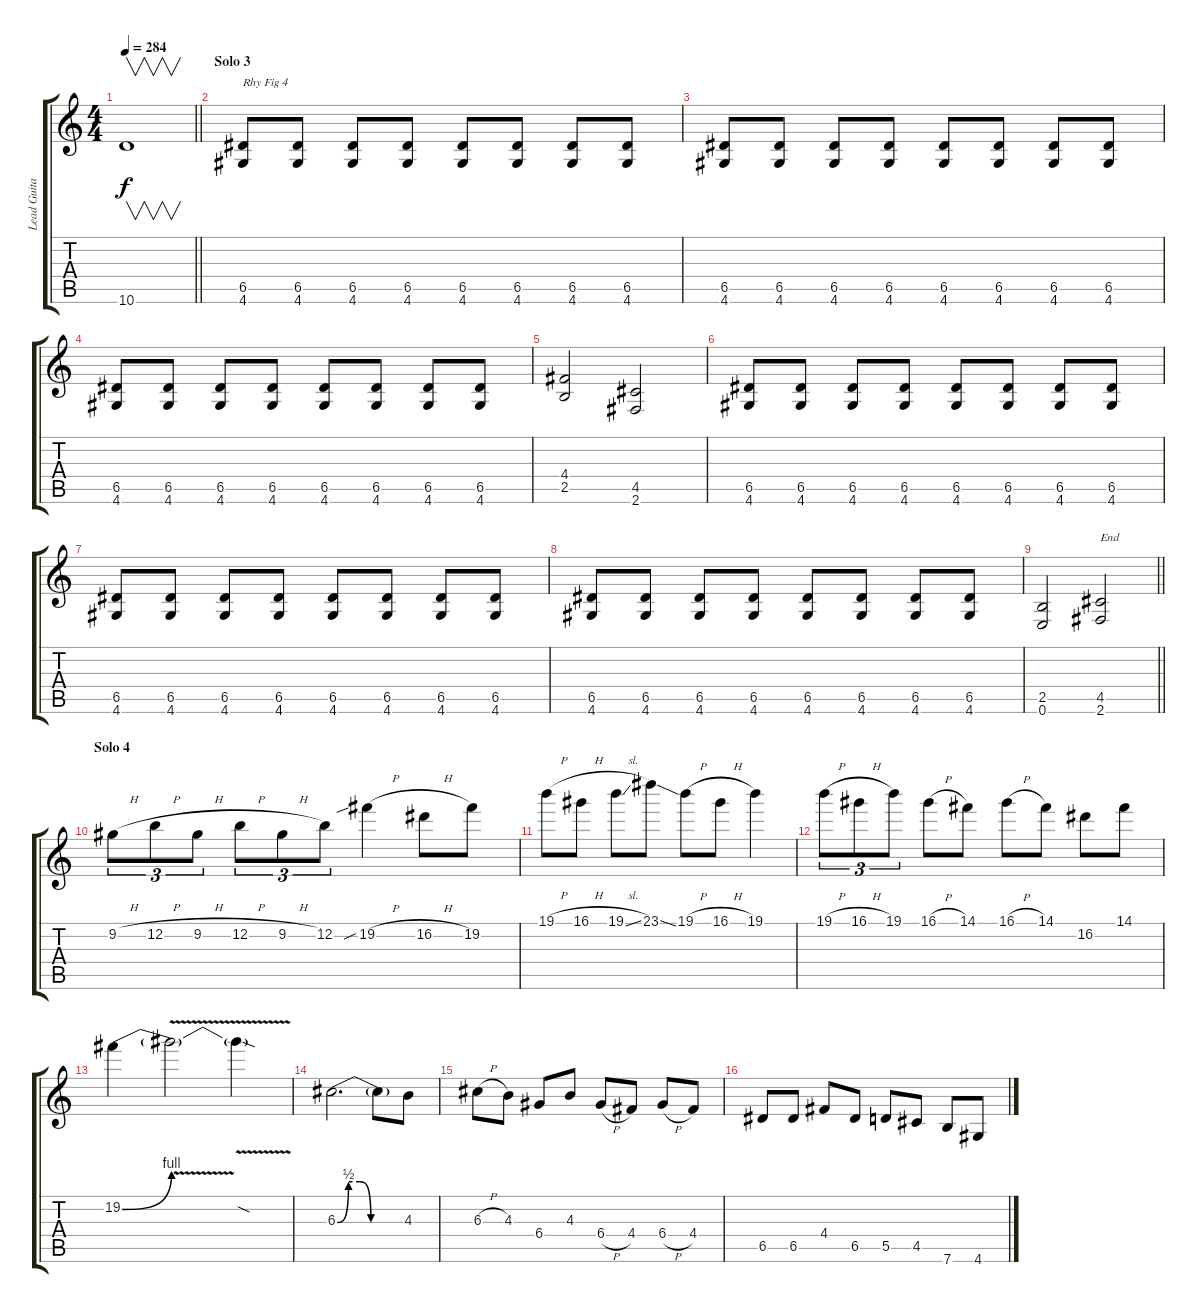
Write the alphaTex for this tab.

\track ("Lead Guitar 2" "Lead Guita") {instrument overdrivenguitar}
\staff {score tabs}
\tuning (E4 B3 G3 D3 A2 E2) {hide}
\ts (4 4)
\tempo 284
\clef g2
\barLineRight lightlight
\ks c
10.6.1{v dy f} |
\section ("" "Solo 3")
(6.5 4.6).8{txt "Rhy Fig 4"} (6.5 4.6).8 (6.5 4.6).8 (6.5 4.6).8 (6.5 4.6).8 (6.5 4.6).8 (6.5 4.6).8 (6.5 4.6).8 |
(6.5 4.6).8 (6.5 4.6).8 (6.5 4.6).8 (6.5 4.6).8 (6.5 4.6).8 (6.5 4.6).8 (6.5 4.6).8 (6.5 4.6).8 |
(6.5 4.6).8 (6.5 4.6).8 (6.5 4.6).8 (6.5 4.6).8 (6.5 4.6).8 (6.5 4.6).8 (6.5 4.6).8 (6.5 4.6).8 |
(4.4 2.5).2 (4.5 2.6).2 |
(6.5 4.6).8 (6.5 4.6).8 (6.5 4.6).8 (6.5 4.6).8 (6.5 4.6).8 (6.5 4.6).8 (6.5 4.6).8 (6.5 4.6).8 |
(6.5 4.6).8 (6.5 4.6).8 (6.5 4.6).8 (6.5 4.6).8 (6.5 4.6).8 (6.5 4.6).8 (6.5 4.6).8 (6.5 4.6).8 |
(6.5 4.6).8 (6.5 4.6).8 (6.5 4.6).8 (6.5 4.6).8 (6.5 4.6).8 (6.5 4.6).8 (6.5 4.6).8 (6.5 4.6).8 |
\barLineRight lightlight
(2.5 0.6).2 (4.5 2.6).2{txt "End"} |
\section ("" "Solo 4")
9.2{h}.8{tu (3 2)} 12.2{h}.8{tu (3 2)} 9.2{h}.8{tu (3 2)} 12.2{h}.8{tu (3 2)} 9.2{h}.8{tu (3 2)} 12.2.8{tu (3 2)} 19.2{sib h}.4 16.2{h}.8 19.2.8 |
19.1{h}.8 16.1{h}.8 19.1{sl}.8 23.1{ss}.8 19.1{h}.8 16.1{h}.8 19.1.4 |
19.1{h}.8{tu (3 2)} 16.1{h}.8{tu (3 2)} 19.1.8{tu (3 2)} 16.1{h}.8 14.1.8 16.1{h}.8 14.1.8 16.2.8 14.1.8 |
19.2{be (bend 0 0 60 4)}.4 19.2{v t}.2 19.2{sod t}.4 |
6.3{be (custom 0 0 10 2 20 2 30 0 60 0)}.2{d} 6.3{t}.8 4.3.8 |
6.3{h}.8 4.3.8 6.4.8 4.3.8 6.4{h}.8 4.4.8 6.4{h}.8 4.4.8 |
6.5.8 6.5.8 4.4.8 6.5.8 5.5.8 4.5.8 7.6.8 4.6.8
